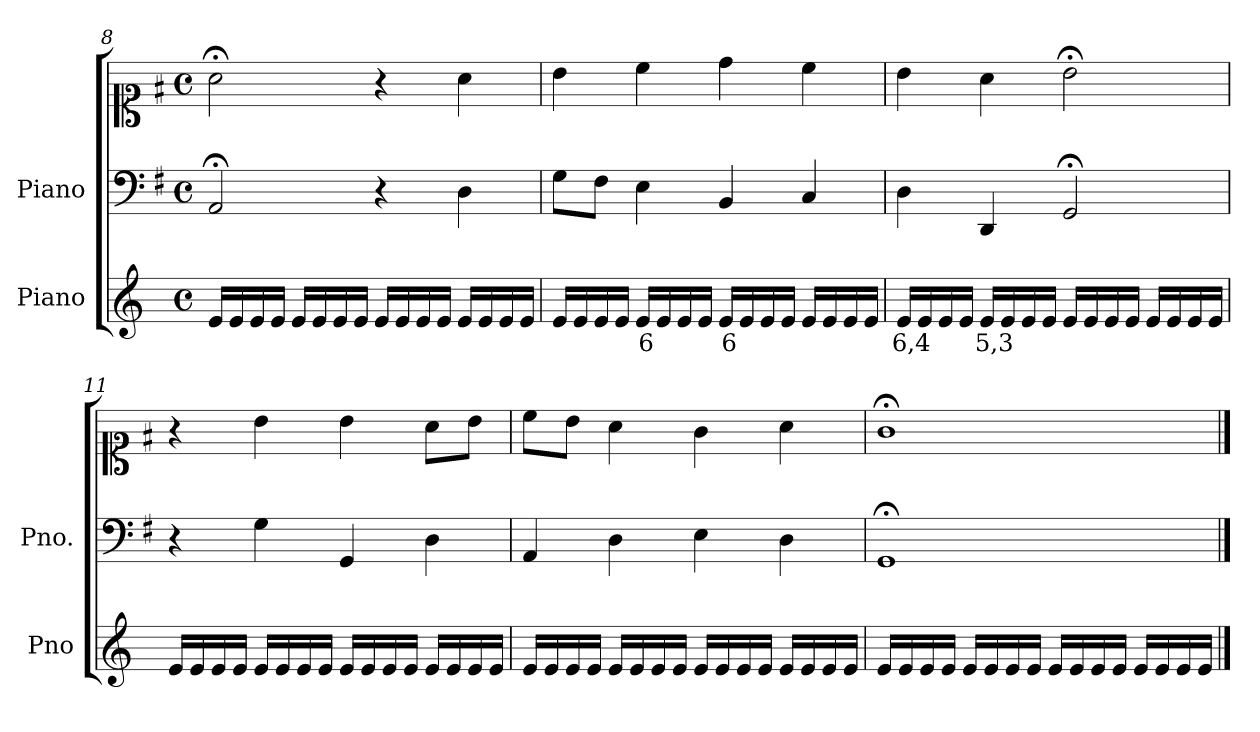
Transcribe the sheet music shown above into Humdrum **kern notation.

**kern	**text	**kern	**kern
*part2	*part2	*part1	*part1
*staff3	*staff3	*staff2	*staff1
*I"Piano	*	*I"Piano	*
*I'Pno	*	*I'Pno.	*
*clefG2	*	*clefF4	*clefC1
*k[]	*	*k[f#]	*k[f#]
*M4/4	*	*M4/4	*M4/4
*met(c)	*	*met(c)	*met(c)
=8	=8	=8	=8
16e/LL	.	2AA;</	2a;<\
16e/	.	.	.
16e/	.	.	.
16e/JJ	.	.	.
16e/LL	.	.	.
16e/	.	.	.
16e/	.	.	.
16e/JJ	.	.	.
16e/LL	.	4r	4r
16e/	.	.	.
16e/	.	.	.
16e/JJ	.	.	.
16e/LL	.	4D\	4a\
16e/	.	.	.
16e/	.	.	.
16e/JJ	.	.	.
=9	=9	=9	=9
16e/LL	.	8G\L	4b\
16e/	.	.	.
!	!LO:LY:b	!	!
16e/	_	8F#\J	.
16e/JJ	.	.	.
!	!LO:LY:b	!	!
16e/LL	6	4E\	4cc\
16e/	.	.	.
16e/	.	.	.
16e/JJ	.	.	.
!	!LO:LY:b	!	!
16e/LL	6	4BB/	4dd\
16e/	.	.	.
16e/	.	.	.
16e/JJ	.	.	.
16e/LL	.	4C/	4cc\
16e/	.	.	.
16e/	.	.	.
16e/JJ	.	.	.
=10	=10	=10	=10
!	!LO:LY:b	!	!
16e/LL	6,4	4D\	4b\
16e/	.	.	.
16e/	.	.	.
16e/JJ	.	.	.
!	!LO:LY:b	!	!
16e/LL	5,3	4DD/	4a\
16e/	.	.	.
16e/	.	.	.
16e/JJ	.	.	.
16e/LL	.	2GG;</	2b;<\
16e/	.	.	.
16e/	.	.	.
16e/JJ	.	.	.
16e/LL	.	.	.
16e/	.	.	.
16e/	.	.	.
16e/JJ	.	.	.
=11	=11	=11	=11
16e/LL	.	4r	4r
16e/	.	.	.
16e/	.	.	.
16e/JJ	.	.	.
16e/LL	.	4G\	4b\
16e/	.	.	.
16e/	.	.	.
16e/JJ	.	.	.
16e/LL	.	4GG/	4b\
16e/	.	.	.
16e/	.	.	.
16e/JJ	.	.	.
16e/LL	.	4D\	8a\L
16e/	.	.	.
16e/	.	.	8b\J
16e/JJ	.	.	.
=12	=12	=12	=12
16e/LL	.	4AA/	8cc\L
16e/	.	.	.
16e/	.	.	8b\J
16e/JJ	.	.	.
16e/LL	.	4D\	4a\
16e/	.	.	.
16e/	.	.	.
16e/JJ	.	.	.
16e/LL	.	4E\	4g\
16e/	.	.	.
16e/	.	.	.
16e/JJ	.	.	.
16e/LL	.	4D\	4a\
16e/	.	.	.
16e/	.	.	.
16e/JJ	.	.	.
=13	=13	=13	=13
16e/LL	.	1GG;<	1g;<
16e/	.	.	.
16e/	.	.	.
16e/JJ	.	.	.
16e/LL	.	.	.
16e/	.	.	.
16e/	.	.	.
16e/JJ	.	.	.
16e/LL	.	.	.
16e/	.	.	.
16e/	.	.	.
16e/JJ	.	.	.
16e/LL	.	.	.
16e/	.	.	.
16e/	.	.	.
16e/JJ	.	.	.
==	==	==	==
*-	*-	*-	*-
